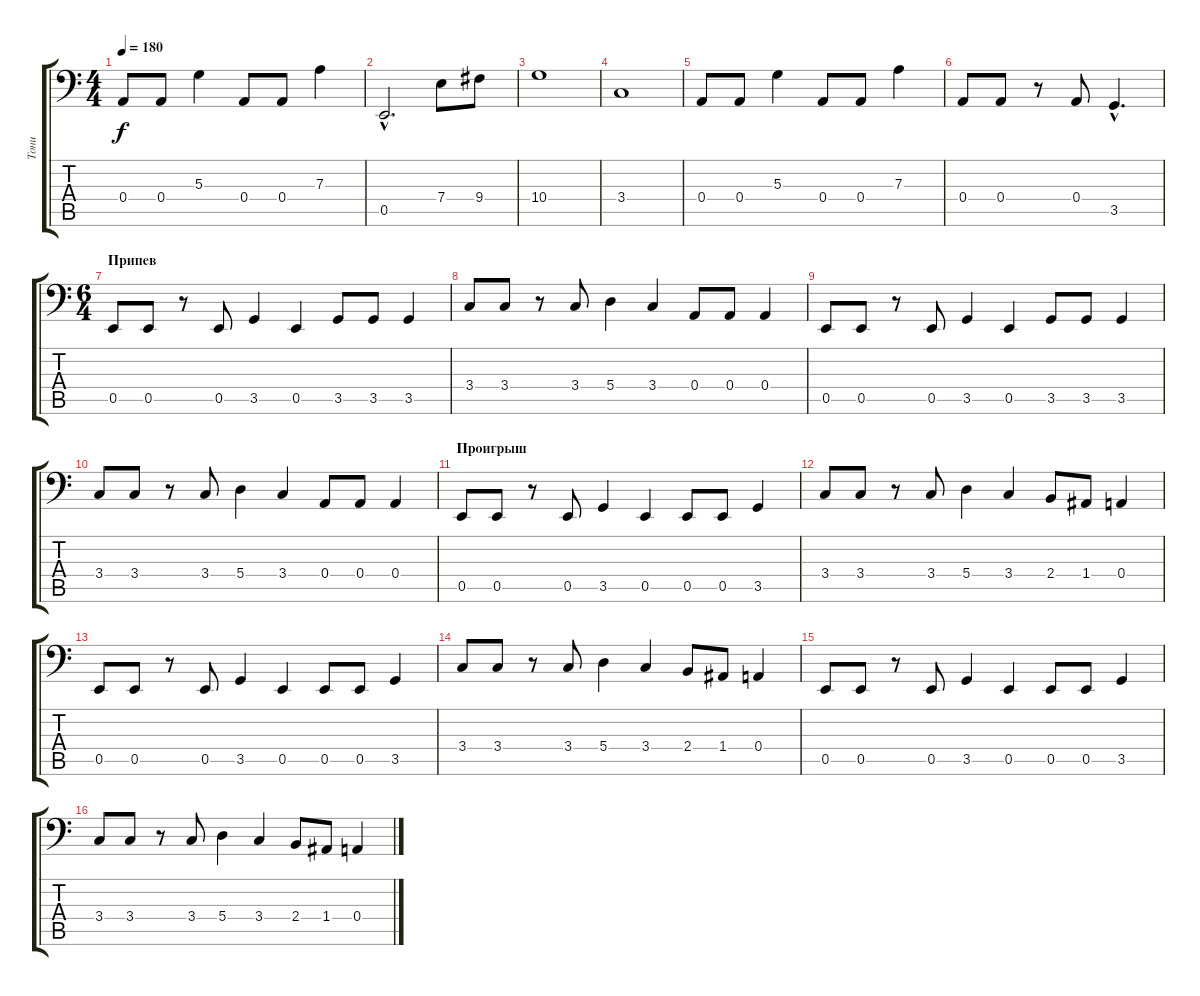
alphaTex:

\track ("Тони" "Тони") {instrument electricbassfinger}
\staff {score tabs}
\tuning (C3 G2 D2 A1 E1 B0) {hide}
\ts (4 4)
\tempo 180
\clef f4
\ks c
0.4.8{dy f} 0.4.8 5.3.4 0.4.8 0.4.8 7.3.4 |
0.5{hac}.2{d} 7.4.8 9.4.8 |
10.4.1 |
3.4.1 |
0.4.8 0.4.8 5.3.4 0.4.8 0.4.8 7.3.4 |
0.4.8 0.4.8 r.8 0.4.8 3.5{hac}.4{d} |
\ts (6 4)
\section ("" "Припев")
0.5.8 0.5.8 r.8 0.5.8 3.5.4 0.5.4 3.5.8 3.5.8 3.5.4 |
3.4.8 3.4.8 r.8 3.4.8 5.4.4 3.4.4 0.4.8 0.4.8 0.4.4 |
0.5.8 0.5.8 r.8 0.5.8 3.5.4 0.5.4 3.5.8 3.5.8 3.5.4 |
3.4.8 3.4.8 r.8 3.4.8 5.4.4 3.4.4 0.4.8 0.4.8 0.4.4 |
\section ("" "Проигрыш")
0.5.8 0.5.8 r.8 0.5.8 3.5.4 0.5.4 0.5.8 0.5.8 3.5.4 |
3.4.8 3.4.8 r.8 3.4.8 5.4.4 3.4.4 2.4.8 1.4.8 0.4.4 |
0.5.8 0.5.8 r.8 0.5.8 3.5.4 0.5.4 0.5.8 0.5.8 3.5.4 |
3.4.8 3.4.8 r.8 3.4.8 5.4.4 3.4.4 2.4.8 1.4.8 0.4.4 |
0.5.8 0.5.8 r.8 0.5.8 3.5.4 0.5.4 0.5.8 0.5.8 3.5.4 |
3.4.8 3.4.8 r.8 3.4.8 5.4.4 3.4.4 2.4.8 1.4.8 0.4.4
